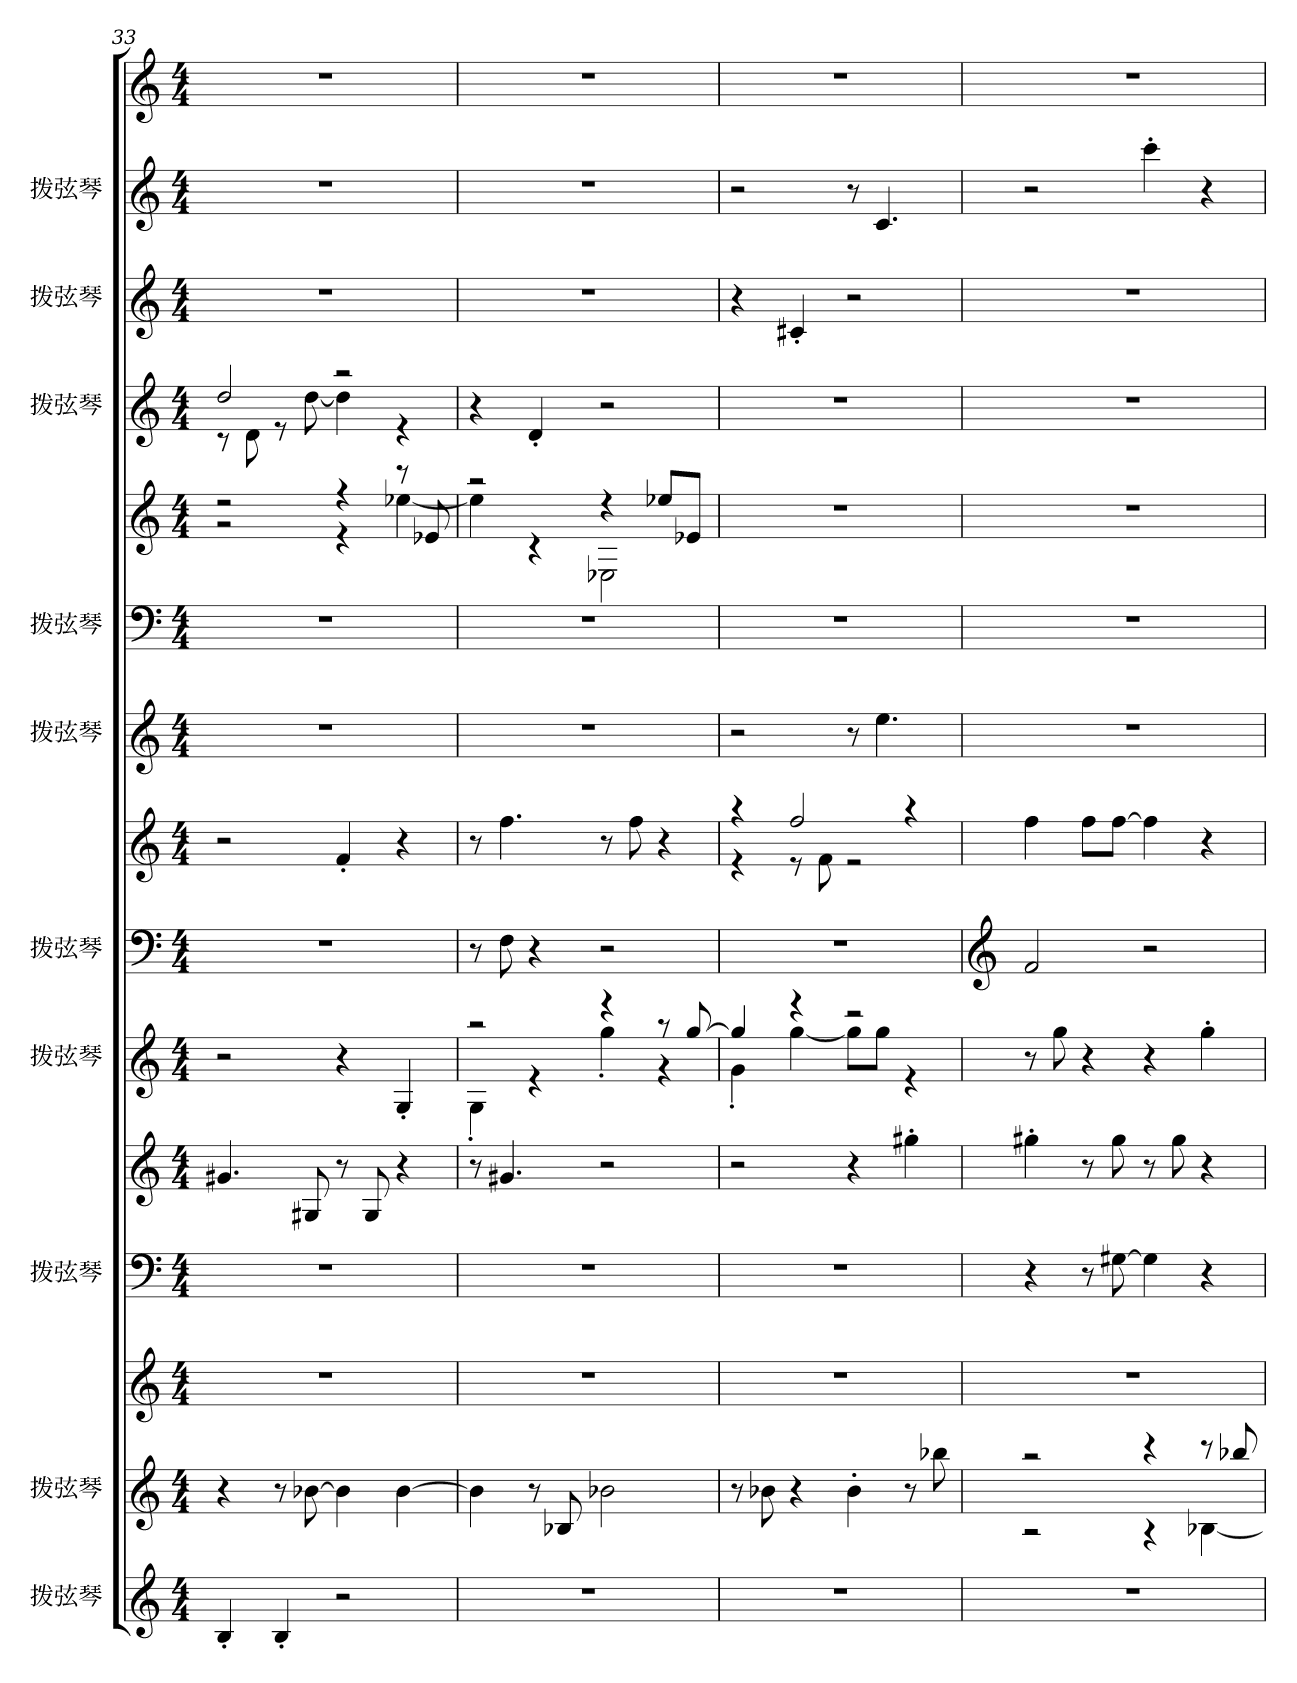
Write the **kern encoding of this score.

**kern	**kern	**kern	**kern	**kern	**kern	**kern	**kern	**kern	**kern	**kern	**kern	**kern	**kern	**kern
*part10	*part9	*part9	*part8	*part8	*part7	*part6	*part6	*part5	*part4	*part4	*part3	*part2	*part1	*part1
*staff15	*staff14	*staff13	*staff12	*staff11	*staff10	*staff9	*staff8	*staff7	*staff6	*staff5	*staff4	*staff3	*staff2	*staff1
*I"拨弦琴	*I"拨弦琴	*	*I"拨弦琴	*	*I"拨弦琴	*I"拨弦琴	*	*I"拨弦琴	*I"拨弦琴	*	*I"拨弦琴	*I"拨弦琴	*I"拨弦琴	*
!!LO:PB:g=z
*clefG2	*clefG2	*clefG2	*clefF4	*clefG2	*clefG2	*clefF4	*clefG2	*clefG2	*clefF4	*clefG2	*clefG2	*clefG2	*clefG2	*clefG2
*k[]	*k[]	*k[]	*k[]	*k[]	*k[]	*k[]	*k[]	*k[]	*k[]	*k[]	*k[]	*k[]	*k[]	*k[]
*M4/4	*M4/4	*M4/4	*M4/4	*M4/4	*M4/4	*M4/4	*M4/4	*M4/4	*M4/4	*M4/4	*M4/4	*M4/4	*M4/4	*M4/4
=33	=33	=33	=33	=33	=33	=33	=33	=33	=33	=33	=33	=33	=33	=33
*	*	*	*	*	*	*	*	*	*	*^	*^	*	*	*
4B'/	4r	1r	1r	4.g#X/	2r	1r	2r	1r	1r	2r	2r	2dd/	8r	1r	1r	1r
.	.	.	.	.	.	.	.	.	.	.	.	.	8d\	.	.	.
4B'/	8r	.	.	.	.	.	.	.	.	.	.	.	8r	.	.	.
.	[8b-X\	.	.	8G#X/	.	.	.	.	.	.	.	.	[8dd\	.	.	.
2r	4b-\]	.	.	8r	4r	.	4f'/	.	.	4r	4r	2r	4dd\]	.	.	.
.	.	.	.	8G#/	.	.	.	.	.	.	.	.	.	.	.	.
.	[4b-\	.	.	4r	4G'/	.	4r	.	.	8r	[4ee-X\	.	4r	.	.	.
.	.	.	.	.	.	.	.	.	.	8e-X/	.	.	.	.	.	.
*	*	*	*	*	*	*	*	*	*	*	*	*v	*v	*	*	*
=34	=34	=34	=34	=34	=34	=34	=34	=34	=34	=34	=34	=34	=34	=34	=34
*	*	*	*	*	*^	*	*	*	*	*	*	*	*	*	*
1r	4b-\]	1r	1r	8r	2r	4G'\	8r	8r	1r	1r	2r	4ee-\]	4r	1r	1r	1r
.	.	.	.	4.g#X/	.	.	8F\	4.ff\	.	.	.	.	.	.	.	.
.	8r	.	.	.	.	4r	4r	.	.	.	.	4r	4d'/	.	.	.
.	8B-X/	.	.	.	.	.	.	.	.	.	.	.	.	.	.	.
.	2b-X\	.	.	2r	4r	4gg'\	2r	8r	.	.	4r	2E-X\	2r	.	.	.
.	.	.	.	.	.	.	.	8ff\	.	.	.	.	.	.	.	.
.	.	.	.	.	8r	4r	.	4r	.	.	8ee-X/L	.	.	.	.	.
.	.	.	.	.	[8gg/	.	.	.	.	.	8e-X/J	.	.	.	.	.
*	*	*	*	*	*	*	*	*	*	*	*v	*v	*	*	*	*
=35	=35	=35	=35	=35	=35	=35	=35	=35	=35	=35	=35	=35	=35	=35	=35
*	*	*	*	*	*	*	*	*^	*	*	*	*	*	*	*
1r	8r	1r	1r	2r	4gg/]	4g'\	1r	4r	4r	2r	1r	1r	1r	4r	2r	1r
.	8b-X\	.	.	.	.	.	.	.	.	.	.	.	.	.	.	.
.	4r	.	.	.	4r	[4gg\	.	2ff/	8r	.	.	.	.	4c#X'/	.	.
.	.	.	.	.	.	.	.	.	8f\	.	.	.	.	.	.	.
.	4b-'\	.	.	4r	2r	8gg\L]	.	.	2r	8r	.	.	.	2r	8r	.
.	.	.	.	.	.	8gg\J	.	.	.	4.ee\	.	.	.	.	4.c/	.
.	8r	.	.	4gg#X'\	.	4r	.	4r	.	.	.	.	.	.	.	.
.	8bb-X\	.	.	.	.	.	.	.	.	.	.	.	.	.	.	.
*	*	*	*	*	*v	*v	*	*v	*v	*	*	*	*	*	*	*
!!LO:PB:g=z
=36	=36	=36	=36	=36	=36	=36	=36	=36	=36	=36	=36	=36	=36	=36
*	*	*	*	*	*	*clefG2	*	*	*	*	*	*	*	*
*	*^	*	*	*	*	*	*	*	*	*	*	*	*	*
1r	2r	2r	1r	4r	4gg#X'\	8r	2f/	4ff\	1r	1r	1r	1r	1r	2r	1r
.	.	.	.	.	.	8gg\	.	.	.	.	.	.	.	.	.
.	.	.	.	8r	8r	4r	.	8ff\L	.	.	.	.	.	.	.
.	.	.	.	[8G#X\	8gg#\	.	.	[8ff\J	.	.	.	.	.	.	.
.	4r	4r	.	4G#\]	8r	4r	2r	4ff\]	.	.	.	.	.	4ccc'\	.
.	.	.	.	.	8gg#\	.	.	.	.	.	.	.	.	.	.
.	8r	[4B-X\	.	4r	4r	4gg'\	.	4r	.	.	.	.	.	4r	.
.	8bb-X/	.	.	.	.	.	.	.	.	.	.	.	.	.	.
*	*v	*v	*	*	*	*	*	*	*	*	*	*	*	*	*
=	=	=	=	=	=	=	=	=	=	=	=	=	=	=
*-	*-	*-	*-	*-	*-	*-	*-	*-	*-	*-	*-	*-	*-	*-
